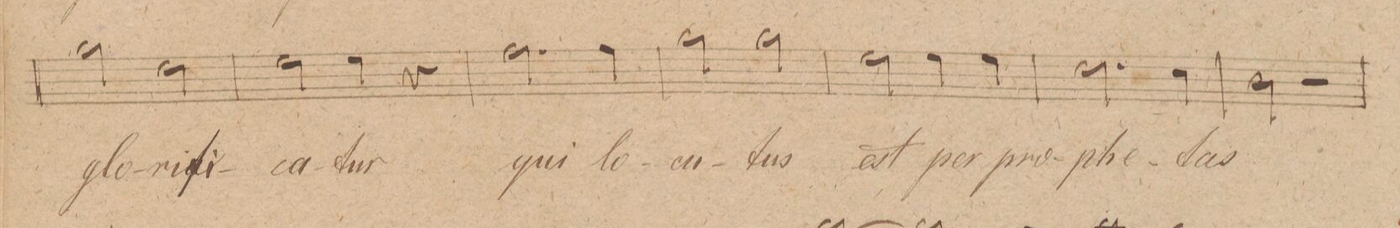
**kern	**text	**dynam
*I"Alto.	*	*
*clefC3	*	*
*k[g#c#f#]	*	*
*met(c|)	*	*
*M2/2	*	*
2a\	glo-	.
2e\	-rifi-	.
=151	=151	=151
2f#\	-ca-	.
4f#\	-tur	.
4r	.	.
=152	=152	=152
2.g#\	qui	.
4g#\	lo-	.
=153	=153	=153
2a\	-cu-	.
2a\	-tus	.
=154	=154	=154
1ryy	.	.
=155	=155	=155
2f#\	-est	.
4f#\	per	.
4f#\	pro-	.
=156	=156	=156
2.e\	-phe-	.
4d\	.	.
=157	=157	=157
2c#\	-tas	.
2r	.	.
=158	=158	=158
*-	*-	*-
